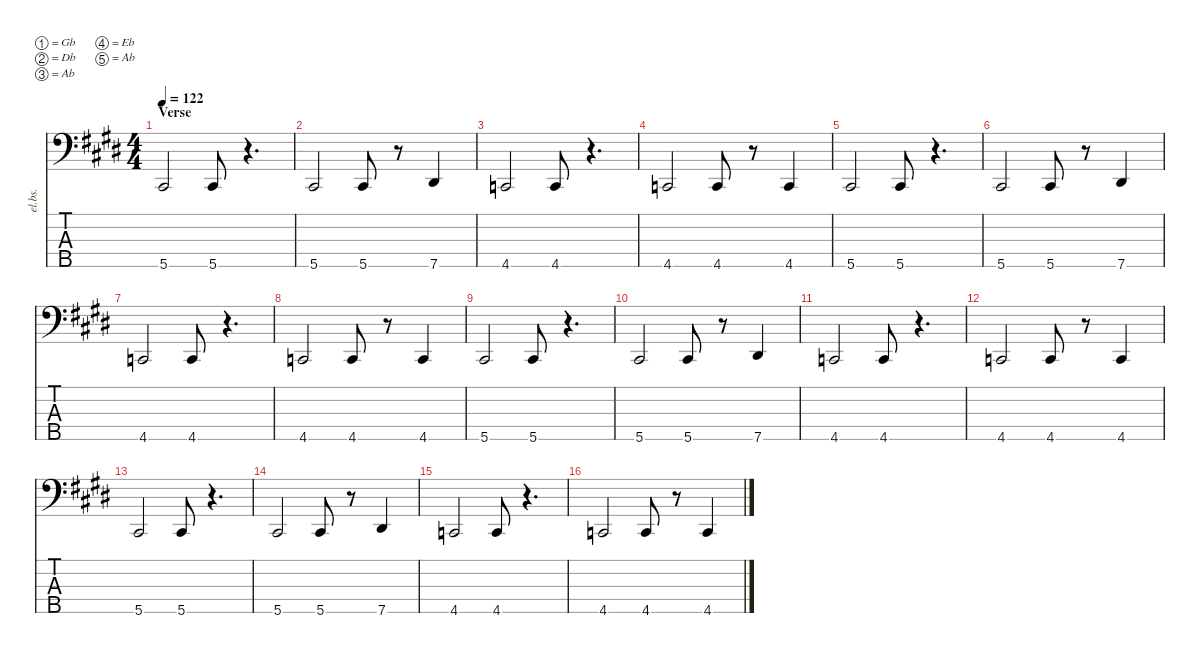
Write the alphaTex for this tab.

\defaultSystemsLayout 4
\hideDynamics
\bracketExtendMode nobrackets
\otherSystemsTrackNameOrientation horizontal
\track ("Toshiya" "el.bs.") {instrument electricbassfinger}
\staff {score tabs}
\tuning (Gb2 Db2 Ab1 Eb1 Ab0)
\ts (4 4)
\section ("" "Verse")
\tempo 122
\clef f4
\ks c#minor
5.5{acc #}.2{dy mf} 5.5{acc #}.8 r.4{d} |
5.5{acc #}.2 5.5{acc #}.8 r.8 7.5{acc #}.4 |
4.5{acc forcenatural}.2 4.5{acc forcenatural}.8 r.4{d} |
4.5{acc forcenatural}.2 4.5{acc forcenatural}.8 r.8 4.5{acc forcenatural}.4 |
5.5{acc #}.2 5.5{acc #}.8 r.4{d} |
5.5{acc #}.2 5.5{acc #}.8 r.8 7.5{acc #}.4 |
4.5{acc forcenatural}.2 4.5{acc forcenatural}.8 r.4{d} |
4.5{acc forcenatural}.2 4.5{acc forcenatural}.8 r.8 4.5{acc forcenatural}.4 |
5.5{acc #}.2 5.5{acc #}.8 r.4{d} |
5.5{acc #}.2 5.5{acc #}.8 r.8 7.5{acc #}.4 |
4.5{acc forcenatural}.2 4.5{acc forcenatural}.8 r.4{d} |
4.5{acc forcenatural}.2 4.5{acc forcenatural}.8 r.8 4.5{acc forcenatural}.4 |
5.5{acc #}.2 5.5{acc #}.8 r.4{d} |
5.5{acc #}.2 5.5{acc #}.8 r.8 7.5{acc #}.4 |
4.5{acc forcenatural}.2 4.5{acc forcenatural}.8 r.4{d} |
4.5{acc forcenatural}.2 4.5{acc forcenatural}.8 r.8 4.5{acc forcenatural}.4
